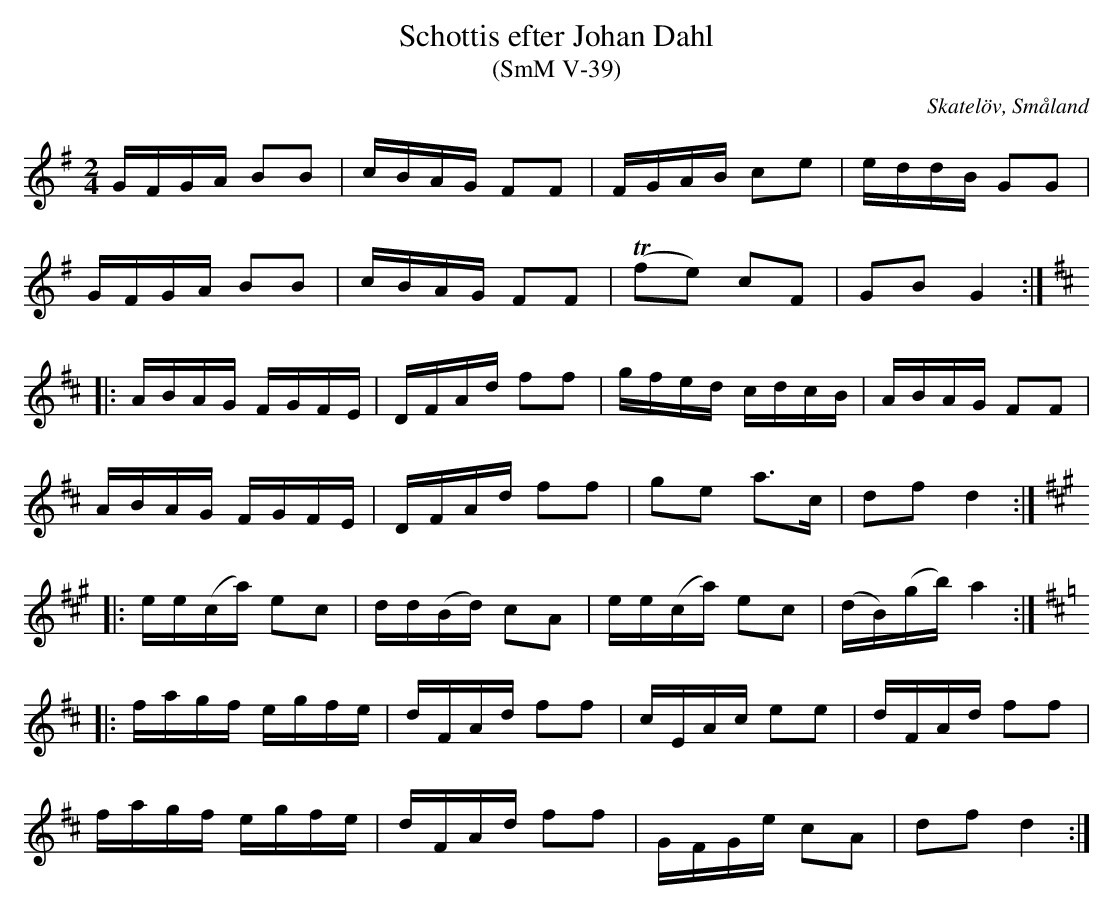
X:1
T:Schottis efter Johan Dahl
T:(SmM V-39)
O:Skatelöv, Småland
M:2/4
L:1/16
K:G
GFGA B2B2|cBAG F2F2|FGAB c2e2|eddB G2G2|
GFGA B2B2|cBAG F2F2|(Tf2e2) c2F2|G2B2 G4:|
K:D
|:ABAG FGFE|DFAd f2f2|gfed cdcB|ABAG F2F2|
ABAG FGFE|DFAd f2f2|g2e2 a3c|d2f2 d4:|
K:A
|:ee(ca) e2c2|dd(Bd) c2A2|ee(ca) e2c2|(dB)(gb) a4:|
K:D
|:fagf egfe|dFAd f2f2|cEAc e2e2|dFAd f2f2|
fagf egfe|dFAd f2f2|GFGe c2A2|d2f2 d4:|
